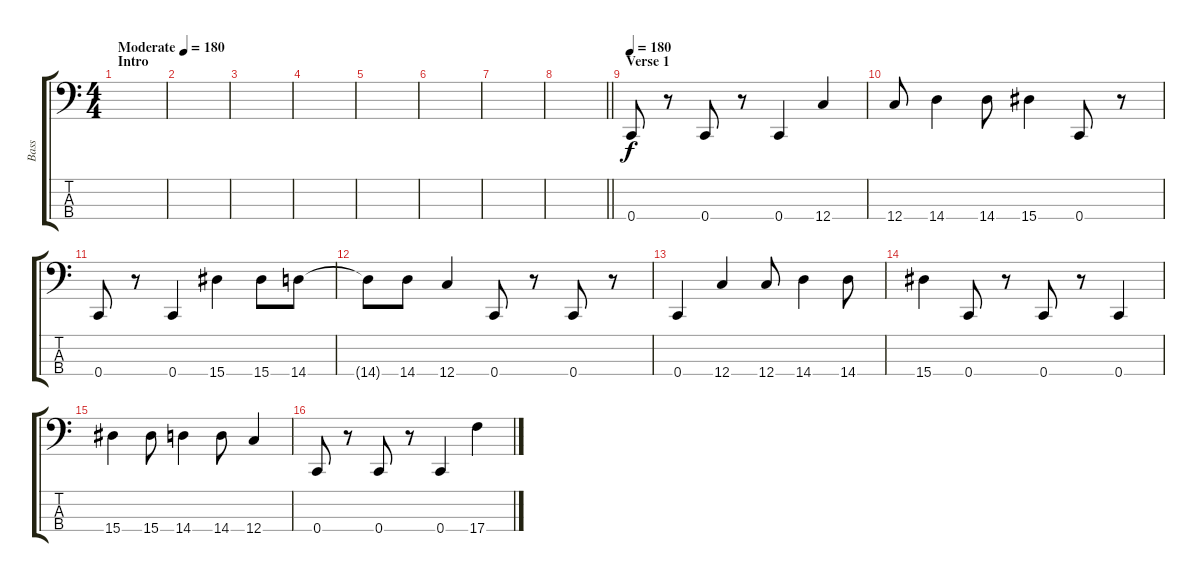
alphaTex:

\track ("Bass" "Bass") {instrument electricbassfinger}
\staff {score tabs}
\tuning (F2 C2 G1 C1) {hide}
\ts (4 4)
\section ("" "Intro")
\tempo (180 "Moderate")
\tempo 100
\tempo (180 "Moderate")
\clef f4
\ks c
|
|
|
|
|
|
|
\barLineRight lightlight
|
\section ("" "Verse 1")
\tempo 180
0.4.8{volume 10} r.8 0.4.8 r.8 0.4.4 12.4.4 |
12.4.8 14.4.4 14.4.8 15.4.4 0.4.8 r.8 |
0.4.8 r.8 0.4.4 15.4.4 15.4.8 14.4.8 |
14.4{t}.8 14.4.8 12.4.4 0.4.8 r.8 0.4.8 r.8 |
0.4.4 12.4.4 12.4.8 14.4.4 14.4.8 |
15.4.4 0.4.8 r.8 0.4.8 r.8 0.4.4 |
15.4.4 15.4.8 14.4.4 14.4.8 12.4.4 |
0.4.8 r.8 0.4.8 r.8 0.4.4 17.4.4
